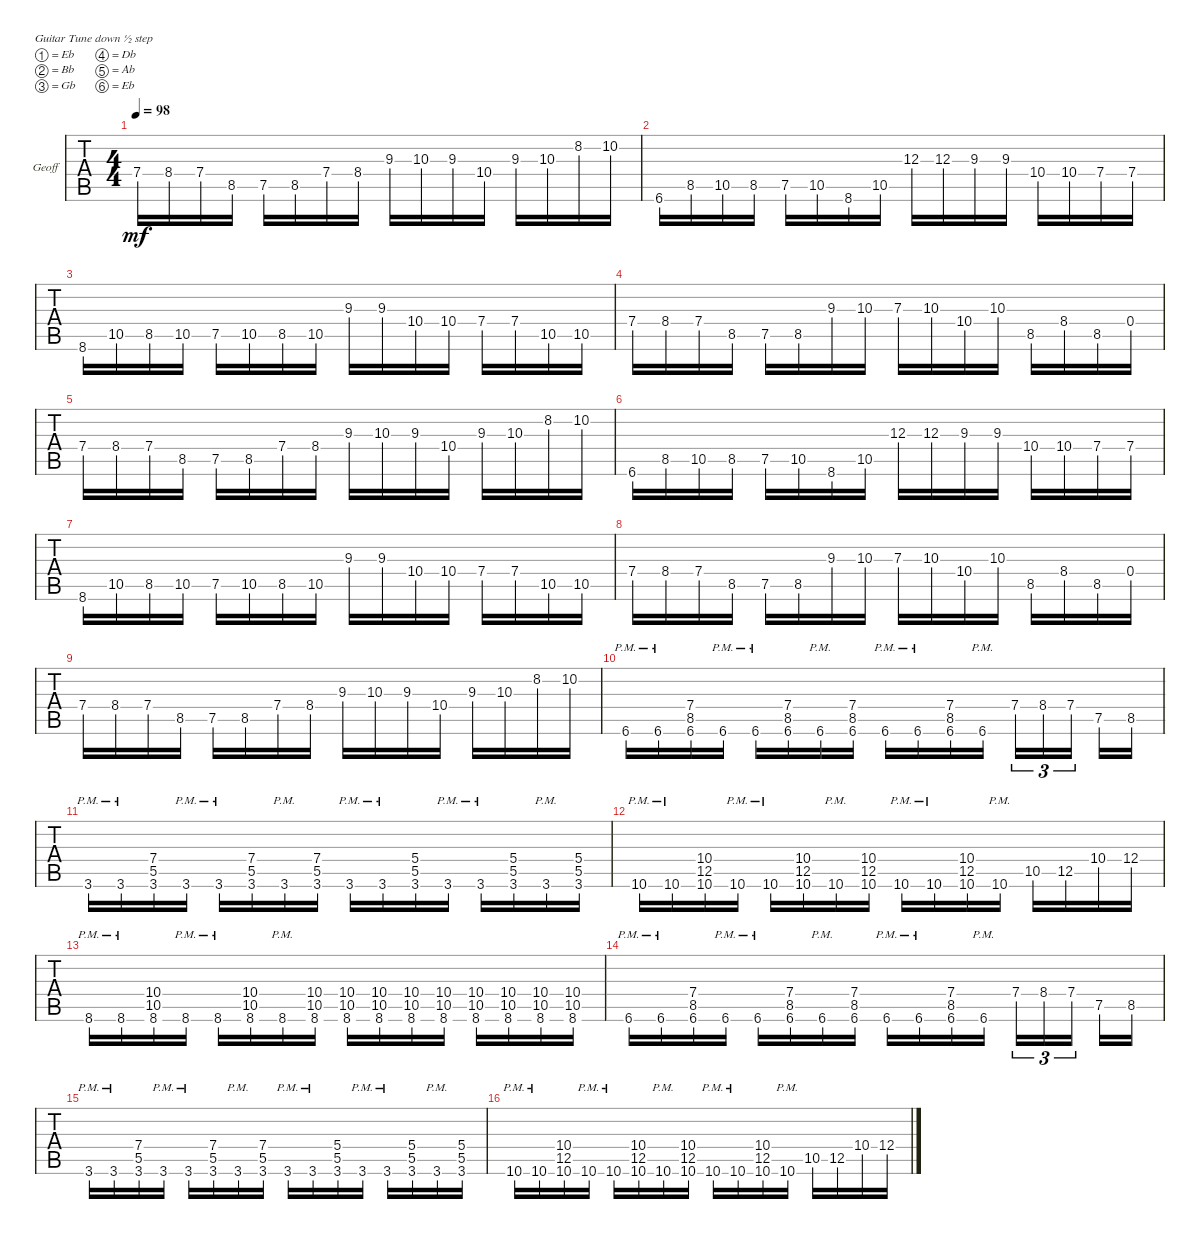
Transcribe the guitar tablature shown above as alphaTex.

\defaultSystemsLayout 4
\bracketExtendMode groupsimilarinstruments
\firstSystemTrackNameOrientation horizontal
\otherSystemsTrackNameOrientation horizontal
\track ("Geoff" "Geoff") {instrument acousticguitarsteel}
\staff {tabs}
\tuning (Eb4 Bb3 Gb3 Db3 Ab2 Eb2)
\ts (4 4)
\tempo 98
\clef g2
\ks c
7.4.16{dy mf} 8.4.16 7.4.16 8.5.16 7.5.16 8.5.16 7.4.16 8.4.16 9.3.16 10.3.16 9.3.16 10.4.16 9.3.16 10.3.16 8.2.16 10.2.16 |
6.6.16 8.5.16 10.5.16 8.5.16 7.5.16 10.5.16 8.6.16 10.5.16 12.3.16 12.3.16 9.3.16 9.3.16 10.4.16 10.4.16 7.4.16 7.4.16 |
8.6.16 10.5.16 8.5.16 10.5.16 7.5.16 10.5.16 8.5.16 10.5.16 9.3.16 9.3.16 10.4.16 10.4.16 7.4.16 7.4.16 10.5.16 10.5.16 |
7.4.16 8.4.16 7.4.16 8.5.16 7.5.16 8.5.16 9.3.16 10.3.16 7.3.16 10.3.16 10.4.16 10.3.16 8.5.16 8.4.16 8.5.16 0.4.16 |
7.4.16 8.4.16 7.4.16 8.5.16 7.5.16 8.5.16 7.4.16 8.4.16 9.3.16 10.3.16 9.3.16 10.4.16 9.3.16 10.3.16 8.2.16 10.2.16 |
6.6.16 8.5.16 10.5.16 8.5.16 7.5.16 10.5.16 8.6.16 10.5.16 12.3.16 12.3.16 9.3.16 9.3.16 10.4.16 10.4.16 7.4.16 7.4.16 |
8.6.16 10.5.16 8.5.16 10.5.16 7.5.16 10.5.16 8.5.16 10.5.16 9.3.16 9.3.16 10.4.16 10.4.16 7.4.16 7.4.16 10.5.16 10.5.16 |
7.4.16 8.4.16 7.4.16 8.5.16 7.5.16 8.5.16 9.3.16 10.3.16 7.3.16 10.3.16 10.4.16 10.3.16 8.5.16 8.4.16 8.5.16 0.4.16 |
7.4.16 8.4.16 7.4.16 8.5.16 7.5.16 8.5.16 7.4.16 8.4.16 9.3.16 10.3.16 9.3.16 10.4.16 9.3.16 10.3.16 8.2.16 10.2.16 |
6.6{pm}.16 6.6{pm}.16 (6.6 8.5 7.4).16 6.6{pm}.16 6.6{pm}.16 (6.6 8.5 7.4).16 6.6{pm}.16 (6.6 8.5 7.4).16 6.6{pm}.16 6.6{pm}.16 (6.6 8.5 7.4).16 6.6{pm}.16 7.4.16{tu (3 2)} 8.4.16{tu (3 2)} 7.4.16{tu (3 2)} 7.5.16 8.5.16 |
3.6{pm}.16 3.6{pm}.16 (3.6 5.5 7.4).16 3.6{pm}.16 3.6{pm}.16 (5.5 7.4 3.6).16 3.6{pm}.16 (3.6 5.5 7.4).16 3.6{pm}.16 3.6{pm}.16 (3.6 5.5 5.4).16 3.6{pm}.16 3.6{pm}.16 (3.6 5.5 5.4).16 3.6{pm}.16 (3.6 5.5 5.4).16 |
10.6{pm}.16 10.6{pm}.16 (10.6 12.5 10.4).16 10.6{pm}.16 10.6{pm}.16 (10.6 12.5 10.4).16 10.6{pm}.16 (10.6 12.5 10.4).16 10.6{pm}.16 10.6{pm}.16 (10.6 12.5 10.4).16 10.6{pm}.16 10.5.16 12.5.16 10.4.16 12.4.16 |
8.6{pm}.16 8.6{pm}.16 (8.6 10.5 10.4).16 8.6{pm}.16 8.6{pm}.16 (10.5 10.4 8.6).16 8.6{pm}.16 (10.5 10.4 8.6).16 (8.6 10.5 10.4).16 (8.6 10.5 10.4).16 (8.6 10.5 10.4).16 (8.6 10.5 10.4).16 (8.6 10.5 10.4).16 (8.6 10.5 10.4).16 (8.6 10.5 10.4).16 (8.6 10.5 10.4).16 |
6.6{pm}.16 6.6{pm}.16 (6.6 8.5 7.4).16 6.6{pm}.16 6.6{pm}.16 (6.6 8.5 7.4).16 6.6{pm}.16 (6.6 8.5 7.4).16 6.6{pm}.16 6.6{pm}.16 (6.6 8.5 7.4).16 6.6{pm}.16 7.4.16{tu (3 2)} 8.4.16{tu (3 2)} 7.4.16{tu (3 2)} 7.5.16 8.5.16 |
3.6{pm}.16 3.6{pm}.16 (3.6 5.5 7.4).16 3.6{pm}.16 3.6{pm}.16 (5.5 7.4 3.6).16 3.6{pm}.16 (3.6 5.5 7.4).16 3.6{pm}.16 3.6{pm}.16 (3.6 5.5 5.4).16 3.6{pm}.16 3.6{pm}.16 (3.6 5.5 5.4).16 3.6{pm}.16 (3.6 5.5 5.4).16 |
10.6{pm}.16 10.6{pm}.16 (10.6 12.5 10.4).16 10.6{pm}.16 10.6{pm}.16 (10.6 12.5 10.4).16 10.6{pm}.16 (10.6 12.5 10.4).16 10.6{pm}.16 10.6{pm}.16 (10.6 12.5 10.4).16 10.6{pm}.16 10.5.16 12.5.16 10.4.16 12.4.16
